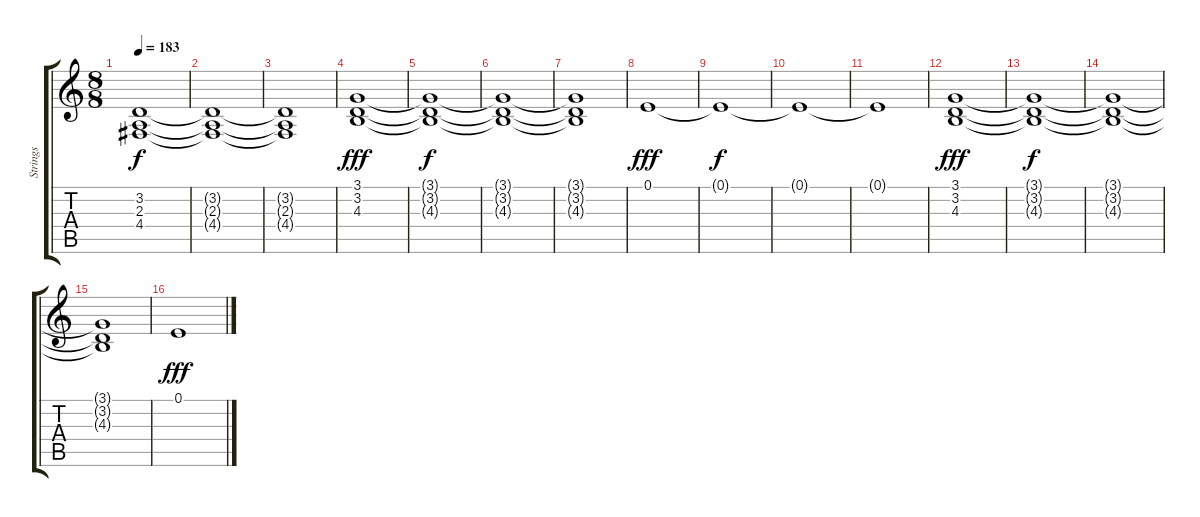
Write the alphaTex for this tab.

\track ("Strings" "Strings") {instrument stringensemble1}
\staff {score tabs}
\tuning (E4 B3 G3 D3 A2 E2) {hide}
\ts (8 8)
\tempo 183
\clef g2
\ks c
(3.2{t} 2.3{t} 4.4{t}).1{dy f} |
(3.2{t} 2.3{t} 4.4{t}).1 |
(3.2{t} 2.3{t} 4.4{t}).1 |
(3.1 3.2 4.3).1{dy fff} |
(3.1{t} 3.2{t} 4.3{t}).1{dy f} |
(3.1{t} 3.2{t} 4.3{t}).1 |
(3.1{t} 3.2{t} 4.3{t}).1 |
0.1.1{dy fff} |
0.1{t}.1{dy f} |
0.1{t}.1 |
0.1{t}.1 |
(3.1 3.2 4.3).1{dy fff} |
(3.1{t} 3.2{t} 4.3{t}).1{dy f} |
(3.1{t} 3.2{t} 4.3{t}).1 |
(3.1{t} 3.2{t} 4.3{t}).1 |
0.1.1{dy fff}
